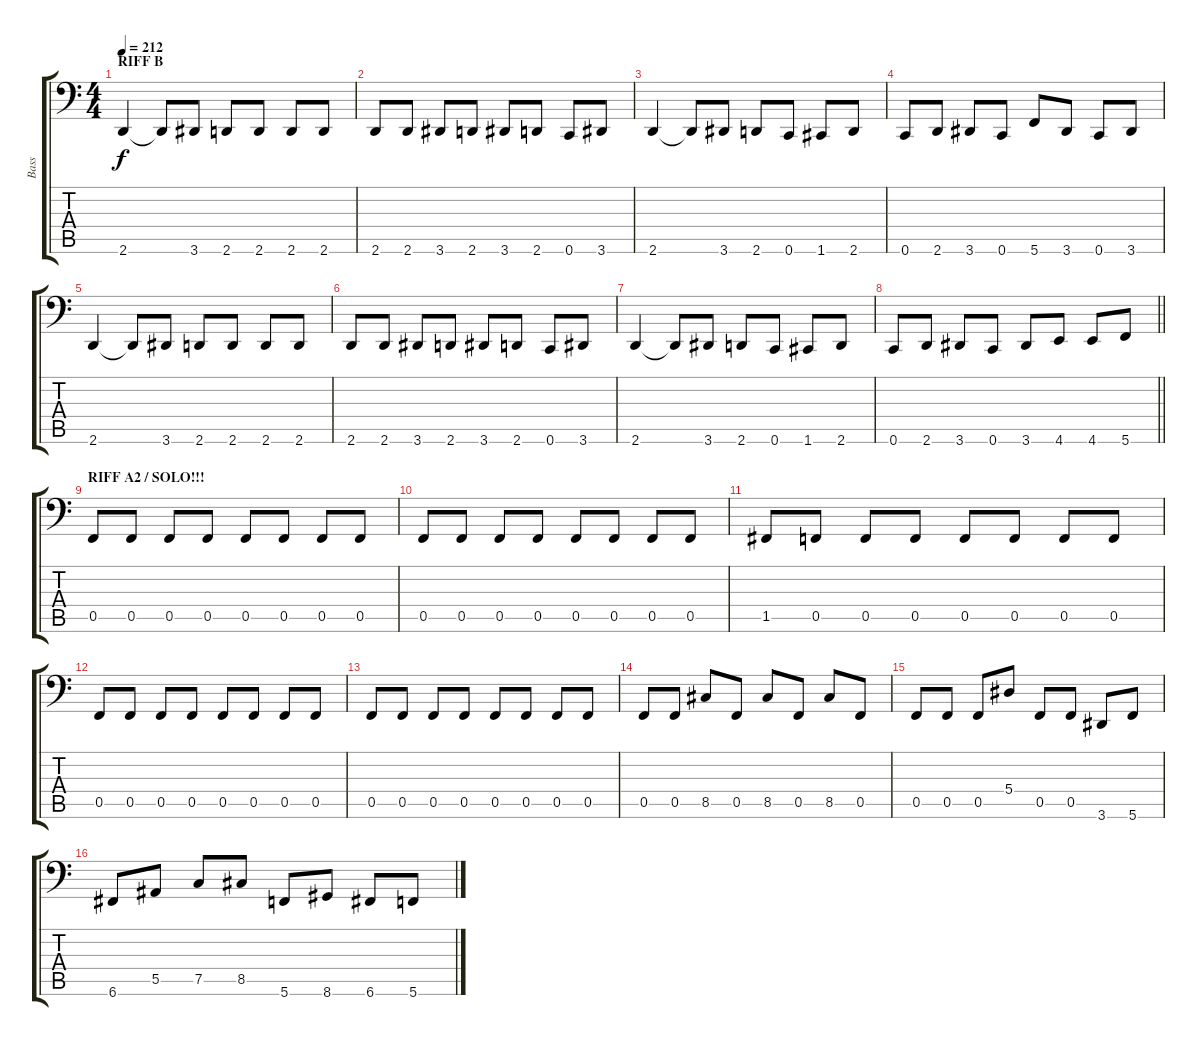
\track ("Bass" "Bass") {instrument electricbasspick}
\staff {score tabs}
\tuning (C3 G2 Eb2 Bb1 F1 C1) {hide}
\ts (4 4)
\section ("" "RIFF B")
\tempo 212
\clef f4
\ks c
2.6.4{dy f} 2.6{t}.8 3.6.8 2.6.8 2.6.8 2.6.8 2.6.8 |
2.6.8 2.6.8 3.6.8 2.6.8 3.6.8 2.6.8 0.6.8 3.6.8 |
2.6.4 2.6{t}.8 3.6.8 2.6.8 0.6.8 1.6.8 2.6.8 |
0.6.8 2.6.8 3.6.8 0.6.8 5.6.8 3.6.8 0.6.8 3.6.8 |
2.6.4 2.6{t}.8 3.6.8 2.6.8 2.6.8 2.6.8 2.6.8 |
2.6.8 2.6.8 3.6.8 2.6.8 3.6.8 2.6.8 0.6.8 3.6.8 |
2.6.4 2.6{t}.8 3.6.8 2.6.8 0.6.8 1.6.8 2.6.8 |
\barLineRight lightlight
0.6.8 2.6.8 3.6.8 0.6.8 3.6.8 4.6.8 4.6.8 5.6.8 |
\section ("" "RIFF A2 / SOLO!!!")
0.5.8 0.5.8 0.5.8 0.5.8 0.5.8 0.5.8 0.5.8 0.5.8 |
0.5.8 0.5.8 0.5.8 0.5.8 0.5.8 0.5.8 0.5.8 0.5.8 |
1.5.8 0.5.8 0.5.8 0.5.8 0.5.8 0.5.8 0.5.8 0.5.8 |
0.5.8 0.5.8 0.5.8 0.5.8 0.5.8 0.5.8 0.5.8 0.5.8 |
0.5.8 0.5.8 0.5.8 0.5.8 0.5.8 0.5.8 0.5.8 0.5.8 |
0.5.8 0.5.8 8.5.8 0.5.8 8.5.8 0.5.8 8.5.8 0.5.8 |
0.5.8 0.5.8 0.5.8 5.4.8 0.5.8 0.5.8 3.6.8 5.6.8 |
6.6.8 5.5.8 7.5.8 8.5.8 5.6.8 8.6.8 6.6.8 5.6.8
